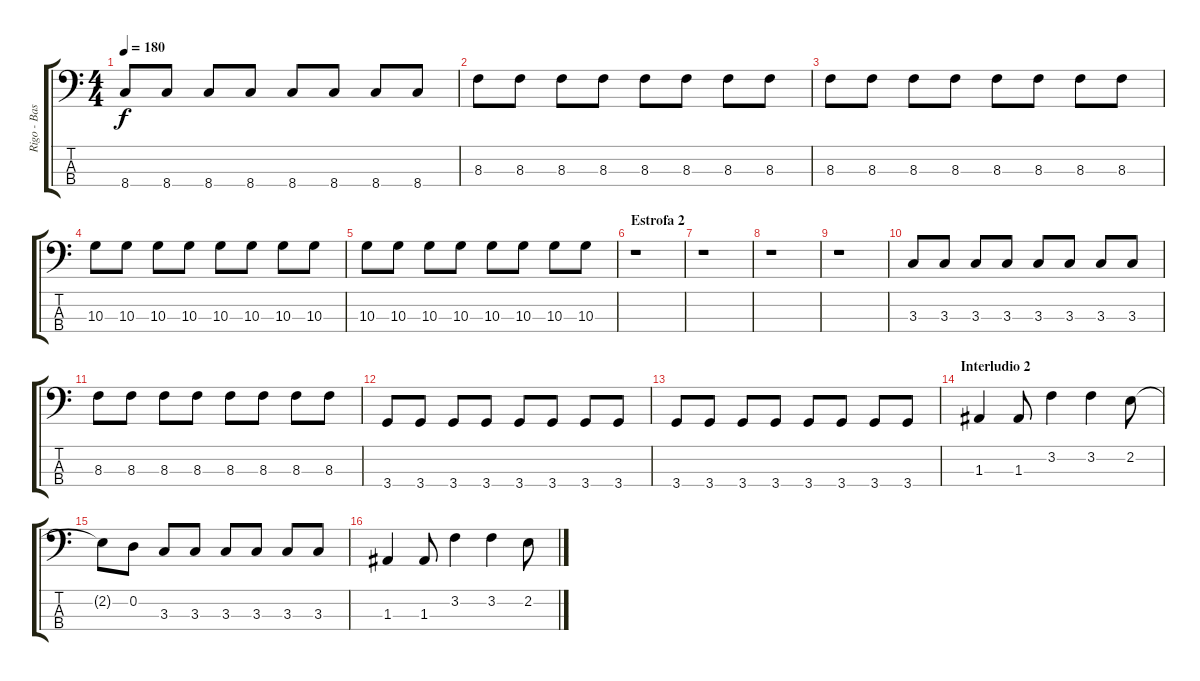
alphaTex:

\track ("Rigo - Bass" "Rigo - Bas") {instrument electricbasspick}
\staff {score tabs}
\tuning (G2 D2 A1 E1) {hide}
\ts (4 4)
\tempo 180
\clef f4
\ks c
8.4.8{dy f} 8.4.8 8.4.8 8.4.8 8.4.8 8.4.8 8.4.8 8.4.8 |
8.3.8 8.3.8 8.3.8 8.3.8 8.3.8 8.3.8 8.3.8 8.3.8 |
8.3.8 8.3.8 8.3.8 8.3.8 8.3.8 8.3.8 8.3.8 8.3.8 |
10.3.8 10.3.8 10.3.8 10.3.8 10.3.8 10.3.8 10.3.8 10.3.8 |
10.3.8 10.3.8 10.3.8 10.3.8 10.3.8 10.3.8 10.3.8 10.3.8 |
\section ("" "Estrofa 2")
r.1 |
r.1 |
r.1 |
r.1 |
3.3.8 3.3.8 3.3.8 3.3.8 3.3.8 3.3.8 3.3.8 3.3.8 |
8.3.8 8.3.8 8.3.8 8.3.8 8.3.8 8.3.8 8.3.8 8.3.8 |
3.4.8 3.4.8 3.4.8 3.4.8 3.4.8 3.4.8 3.4.8 3.4.8 |
3.4.8 3.4.8 3.4.8 3.4.8 3.4.8 3.4.8 3.4.8 3.4.8 |
\section ("" "Interludio 2")
1.3.4 1.3.8 3.2.4 3.2.4 2.2.8 |
2.2{t}.8 0.2.8 3.3.8 3.3.8 3.3.8 3.3.8 3.3.8 3.3.8 |
1.3.4 1.3.8 3.2.4 3.2.4 2.2.8
